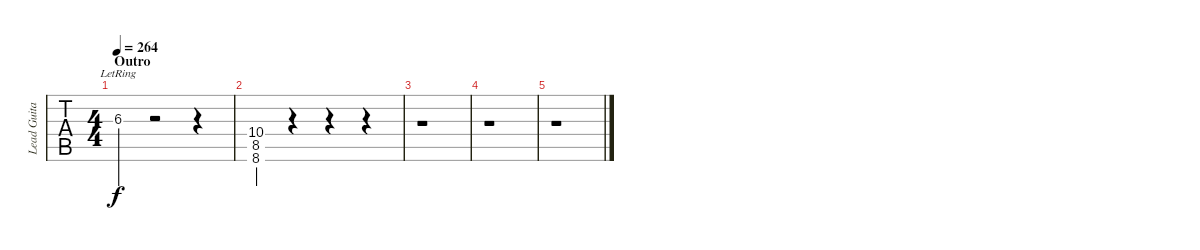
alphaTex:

\track ("Lead Guitar" "Lead Guita") {instrument electricguitarjazz}
\staff {tabs}
\tuning (E4 B3 G3 D3 A2 D2) {hide}
\ts (4 4)
\section ("" "Outro")
\tempo 264
\clef g2
\ks c
6.3{lr}.4{dy f} r.2 r.4 |
(10.4 8.5 8.6).4 r.4 r.4 r.4 |
r.1 |
r.1 |
r.1
